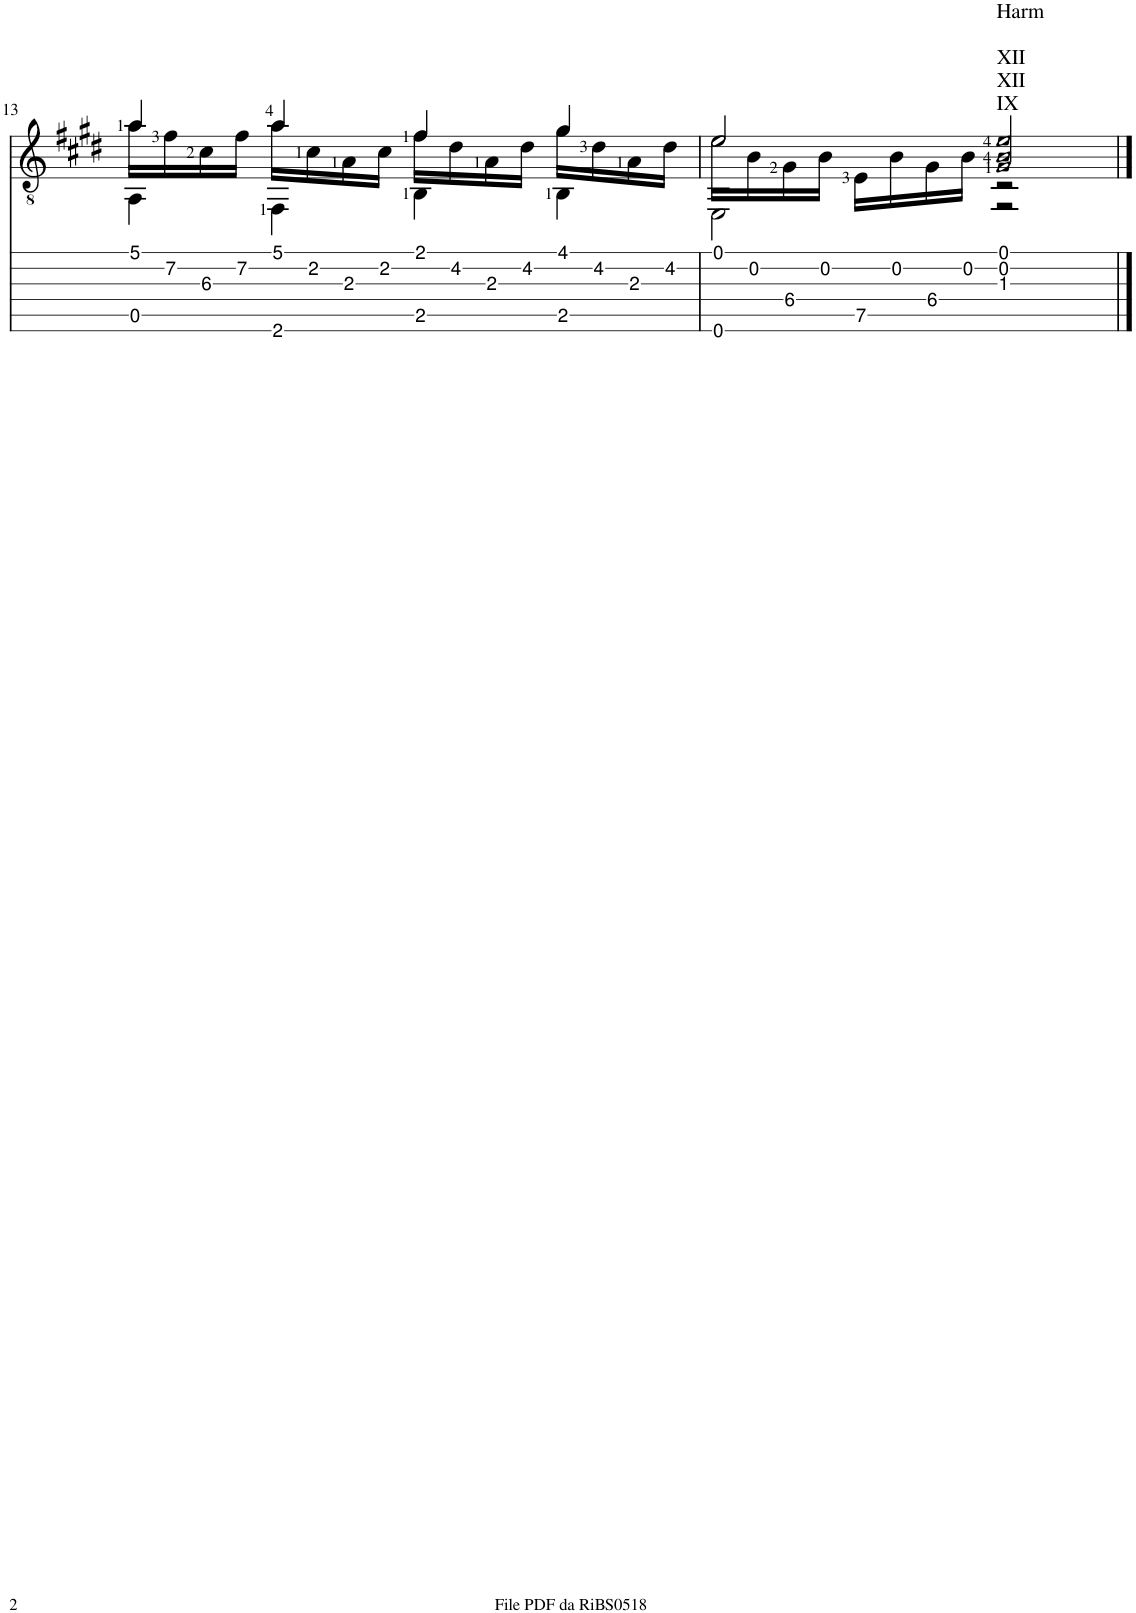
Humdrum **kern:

**kern	**kern
*part1	*part1
*staff2	*staff1
*I"Guitar	*
*I'Guit.	*
!!LO:PB:g=z
*	*clefGv2
*k[f#c#g#d#]	*k[f#c#g#d#]
*M4/4	*M4/4
*met(c)	*met(c)
=13	=13
*^	*^
*	*^	*	*^
4a	16aLL	4AA	4a/	16a\LL	4AA\
.	16f#J	.	.	16f#\	.
.	16c#L	.	.	16c#\	.
.	16f#JJ	.	.	16f#\JJ	.
4a	16aLL	4FF#	4a/	16a\LL	4FF#\
.	16c#J	.	.	16c#\	.
.	16AL	.	.	16A\	.
.	16c#JJ	.	.	16c#\JJ	.
4f#	16f#LL	4BB	4f#/	16f#\LL	4BB\
.	16d#J	.	.	16d#\	.
.	16AL	.	.	16A\	.
.	16d#JJ	.	.	16d#\JJ	.
4g#	16g#LL	4BB	4g#/	16g#\LL	4BB\
.	16d#J	.	.	16d#\	.
.	16AL	.	.	16A\	.
.	16d#JJ	.	.	16d#\JJ	.
=14	=14	=14	=14	=14	=14
!	!	!	!	!LO:N:head=open	!
2e	16eLL	2EE	2e/	16e\LL	2EE\
.	16BJ	.	.	16B\	.
.	16G#L	.	.	16G#\	.
.	16BJJ	.	.	16B\JJ	.
.	16ELL	.	.	16E\LL	.
.	16BJ	.	.	16B\	.
.	16G#L	.	.	16G#\	.
.	16BJJ	.	.	16B\JJ	.
!	!	!	!LO:TX:a:t=Harm	!	!
!	!	!	!LO:TX:a:t=XII	!	!
!	!	!	!LO:TX:a:t=XII	!	!
!	!	!	!LO:TX:a:t=IX	!	!
!LO:N:n=1:head=diamond	!	!	!	!	!
!LO:N:n=2:head=diamond	!	!	!	!	!
!LO:N:n=3:head=diamond	!	!	!LO:N:n=1:head=diamond	!	!
!	!	!	!LO:N:n=2:head=diamond	!	!
!	!	!	!LO:N:n=3:head=diamond	!	!
2G# 2B 2e	2r	2r	2G#/ 2B/ 2e/	2r	2r
*v	*v	*v	*	*	*
*	*v	*v	*v
==	==
*-	*-
